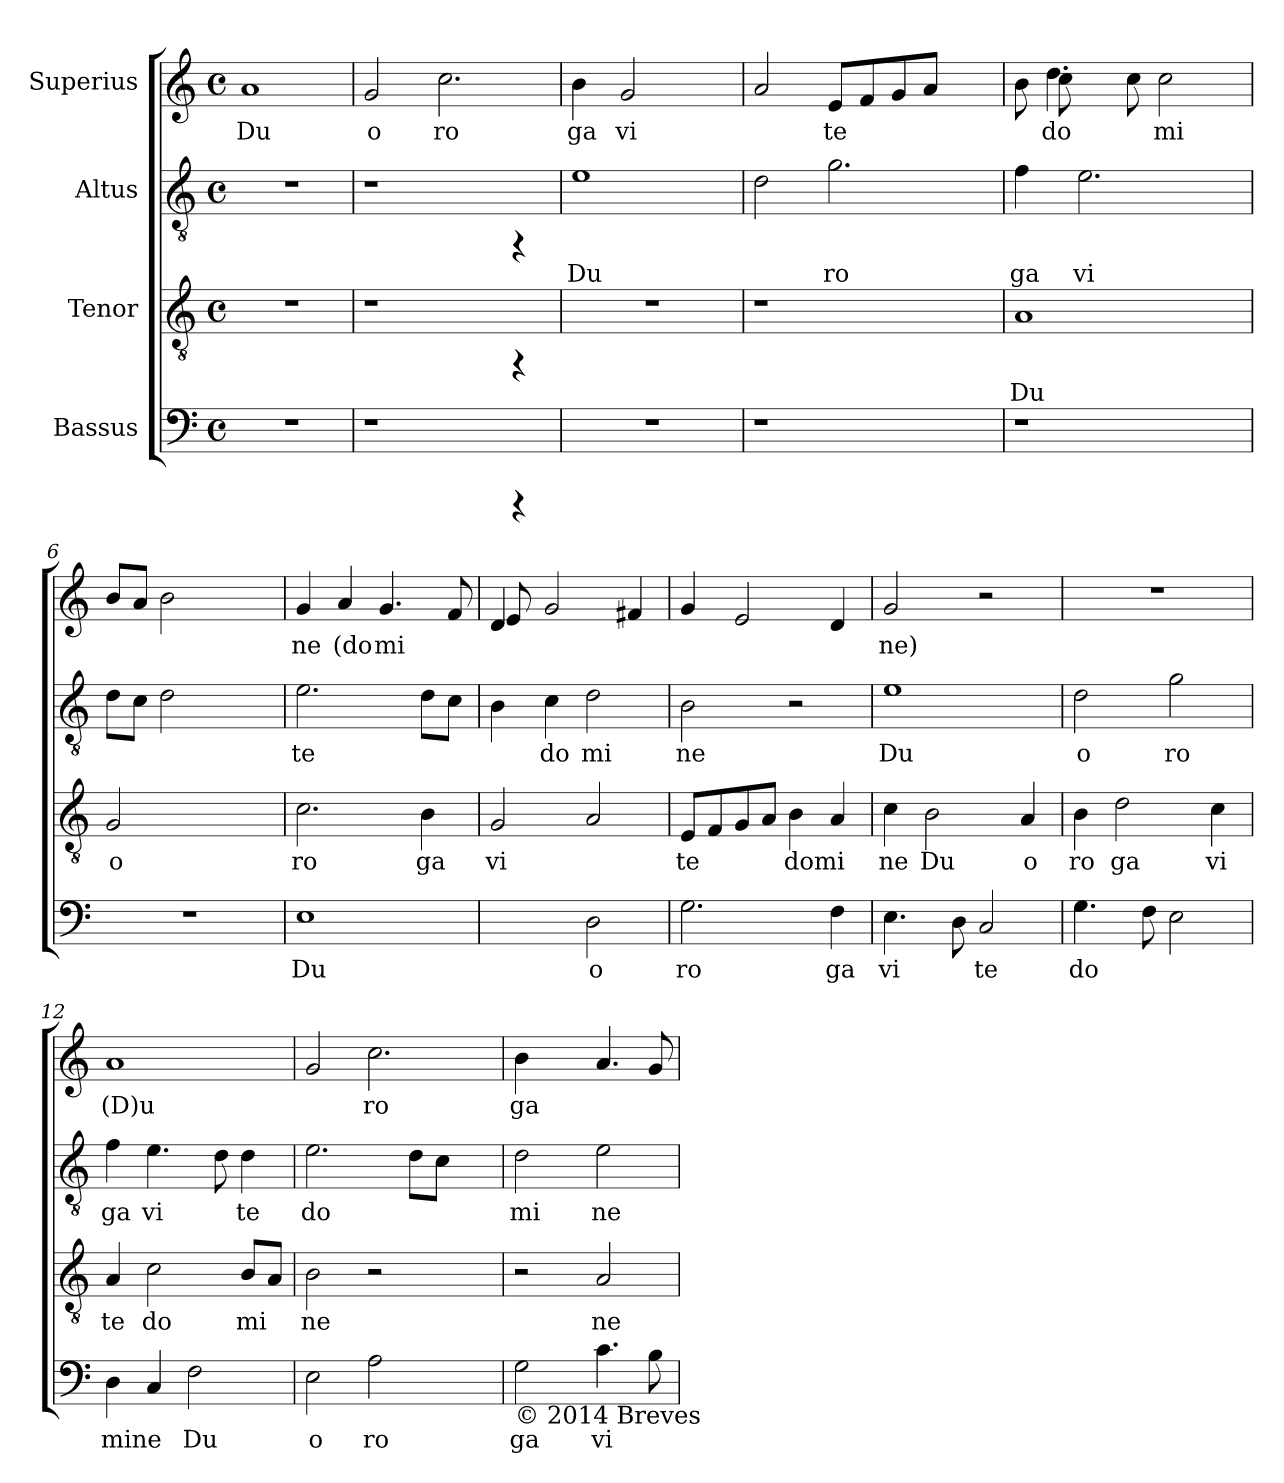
**kern	**text	**kern	**text	**kern	**text	**kern	**text
*part4	*part4	*part3	*part3	*part2	*part2	*part1	*part1
*staff4	*staff4	*staff3	*staff3	*staff2	*staff2	*staff1	*staff1
*I"Bassus	*	*I"Tenor	*	*I"Altus	*	*I"Superius	*
!!LO:PB:g=z
*stria5	*	*stria5	*	*stria5	*	*stria5	*
*clefF4	*	*clefGv2	*	*clefGv2	*	*clefG2	*
*k[]	*	*k[]	*	*k[]	*	*k[]	*
*C:	*	*C:	*	*C:	*	*C:	*
*M4/4	*	*M4/4	*	*M4/4	*	*M4/4	*
*met(c)	*	*met(c)	*	*met(c)	*	*met(c)	*
=1	=1	=1	=1	=1	=1	=1	=1
!	!	!	!	!	!	!	!LO:LY:b:cj
1r	.	1r	.	1r	.	1a	Du
=2	=2	=2	=2	=2	=2	=2	=2
!	!	!	!	!	!	!	!LO:LY:b:cj
1r	.	1r	.	1r	.	2g/	o
!	!	!	!	!	!	!	!LO:LY:b:cj
.	.	.	.	.	.	2.cc\	ro
4rCCC	.	4rFF	.	4rFF	.	.	.
=3	=3	=3	=3	=3	=3	=3	=3
!	!	!	!	!	!LO:LY:b:cj	!	!LO:LY:b:cj
1r	.	1r	.	1e	Du	4b\	ga
!	!	!	!	!	!	!	!LO:LY:b:cj
.	.	.	.	.	.	2g/	vi
.	.	.	.	.	.	4ryy	.
=4	=4	=4	=4	=4	=4	=4	=4
!	!	!	!	!	!	!	!LO:LY:b:cj
1r	.	1r	.	2d\	.	2a/	.
!	!	!	!	!	!LO:LY:b:cj	!	!LO:LY:b:cj
.	.	.	.	2.g\	ro	8e/L	te
!	!	!	!	!	!	!	!LO:LY:b:cj
.	.	.	.	.	.	8f/	.
!	!	!	!	!	!	!	!LO:LY:b:cj
.	.	.	.	.	.	8g/	.
!	!	!	!	!	!	!	!LO:LY:b:cj
.	.	.	.	.	.	8a>/J	.
4ryy	.	4ryy	.	.	.	4ryy	.
=5	=5	=5	=5	=5	=5	=5	=5
!	!	!	!LO:LY:b:cj	!	!LO:LY:b:cj	!	!LO:LY:b:cj
*	*	*	*	*	*	*^	*
1r	.	1A	Du	4f\	ga	8b\L	8ryy	.
!	!	!	!	!	!	!	!	!LO:LY:b:cj
.	.	.	.	.	.	4.dd\	8cc\	do
!	!	!	!	!	!LO:LY:b:cj	!	!	!
.	.	.	.	2.e\	vi	.	2..ryy	.
!	!	!	!	!	!	!	!	!LO:LY:b:cj
.	.	.	.	.	.	8cc\	.	.
!	!	!	!	!	!	!	!	!LO:LY:b:cj
.	.	.	.	.	.	2cc\	.	mi
8ryy	.	8ryy	.	8ryy	.	.	.	.
*	*	*	*	*	*	*v	*v	*
!!LO:LB:g=z
=6	=6	=6	=6	=6	=6	=6	=6
!	!	!	!LO:LY:b:cj	!	!LO:LY:b:cj	!	!LO:LY:b:cj
1r	.	2G/	o	8d\L	.	8b/L	.
!	!	!	!	!	!LO:LY:b:cj	!	!LO:LY:b:cj
.	.	.	.	8c\J	.	8a/J	.
!	!	!	!	!	!LO:LY:b:cj	!	!LO:LY:b:cj
.	.	.	.	2d\	.	2b\	.
.	.	2ryy	.	.	.	.	.
.	.	.	.	4ryy	.	4ryy	.
=7	=7	=7	=7	=7	=7	=7	=7
!	!LO:LY:b:cj	!	!LO:LY:b:cj	!	!LO:LY:b:cj	!	!LO:LY:b:cj
1E	Du	2.c\	ro	2.e\	te	4g/	ne
!	!	!	!	!	!	!	!LO:LY:b:cj
.	.	.	.	.	.	4a/	(do
!	!	!	!	!	!	!	!LO:LY:b:cj
.	.	.	.	.	.	4.g/	mi
!	!	!	!LO:LY:b:cj	!	!LO:LY:b:cj	!	!
.	.	4B\	ga	8d\L	.	.	.
!	!	!	!	!	!LO:LY:b:cj	!	!LO:LY:b:cj
.	.	.	.	8c\J	.	8f/	.
=8	=8	=8	=8	=8	=8	=8	=8
!	!	!	!LO:LY:b:cj	!	!LO:LY:b:cj	!	!LO:LY:b:cj
*	*	*	*	*	*	*^	*
2ryy	.	2G/	vi	4B\	.	4d/	8e/	.
.	.	.	.	.	.	.	2..ryy	.
!	!	!	!	!	!LO:LY:b:cj	!	!	!LO:LY:b:cj
.	.	.	.	4c\	do	2g/	.	.
!	!LO:LY:b:cj	!	!LO:LY:b:cj	!	!LO:LY:b:cj	!	!	!
2D\	o	2A/	.	2d\	mi	.	.	.
!	!	!	!	!	!	!	!	!LO:LY:b:cj
.	.	.	.	.	.	4f#/	.	.
*	*	*	*	*	*	*v	*v	*
=9	=9	=9	=9	=9	=9	=9	=9
!	!LO:LY:b:cj	!	!LO:LY:b:cj	!	!LO:LY:b:cj	!	!LO:LY:b:cj
2.G\	ro	8E/L	te	2B\	ne	4g/	.
!	!	!	!LO:LY:b:cj	!	!	!	!
.	.	8F/	.	.	.	.	.
!	!	!	!LO:LY:b:cj	!	!	!	!LO:LY:b:cj
.	.	8G/	.	.	.	2e/	.
!	!	!	!LO:LY:b:cj	!	!	!	!
.	.	8A/J	.	.	.	.	.
!	!	!	!LO:LY:b:cj	!	!	!	!
.	.	4B\	domi	2r	.	.	.
!	!LO:LY:b:cj	!	!LO:LY:b:cj	!	!	!	!LO:LY:b:cj
4F\	ga	4A/	.	.	.	4d/	.
=10	=10	=10	=10	=10	=10	=10	=10
!	!LO:LY:b:cj	!	!LO:LY:b:cj	!	!LO:LY:b:cj	!	!LO:LY:b:cj
4.E\	vi	4c\	ne	1e	Du	2g/	ne)
!	!	!	!LO:LY:b:cj	!	!	!	!
.	.	2B\	Du	.	.	.	.
!	!LO:LY:b:cj	!	!	!	!	!	!
8D\	.	.	.	.	.	.	.
!	!LO:LY:b:cj	!	!	!	!	!	!
2C/	te	.	.	.	.	2r	.
!	!	!	!LO:LY:b:cj	!	!	!	!
.	.	4A/	o	.	.	.	.
=11	=11	=11	=11	=11	=11	=11	=11
!	!LO:LY:b:cj	!	!LO:LY:b:cj	!	!LO:LY:b:cj	!	!
4.G\	do	4B\	ro	2d\	o	1r	.
!	!	!	!LO:LY:b:cj	!	!	!	!
.	.	2d\	ga	.	.	.	.
!	!LO:LY:b:cj	!	!	!	!	!	!
8F\	.	.	.	.	.	.	.
!	!LO:LY:b:cj	!	!	!	!LO:LY:b:cj	!	!
2E\	.	.	.	2g\	ro	.	.
!	!	!	!LO:LY:b:cj	!	!	!	!
.	.	4c\	vi	.	.	.	.
=12	=12	=12	=12	=12	=12	=12	=12
!	!LO:LY:b:cj	!	!LO:LY:b:cj	!	!LO:LY:b:cj	!	!LO:LY:b:cj
4D\	mine	4A/	te	4f\	ga	1a	(D)u
!	!LO:LY:b:cj	!	!LO:LY:b:cj	!	!LO:LY:b:cj	!	!
4C/	.	2c\	do	4.e\	vi	.	.
!	!LO:LY:b:cj	!	!	!	!	!	!
2F\	Du	.	.	.	.	.	.
!	!	!	!	!	!LO:LY:b:cj	!	!
.	.	.	.	8d\	.	.	.
!	!	!	!LO:LY:b:cj	!	!LO:LY:b:cj	!	!
.	.	8B/L	mi	4d\	te	.	.
!	!	!	!LO:LY:b:cj	!	!	!	!
.	.	8A/J	.	.	.	.	.
!!LO:PB:g=z
=13	=13	=13	=13	=13	=13	=13	=13
!	!LO:LY:b:cj	!	!LO:LY:b:cj	!	!LO:LY:b:cj	!	!
2E\	o	2B\	ne	2.e\	do	2g/	.
!	!LO:LY:b:cj	!	!	!	!	!	!LO:LY:b:cj
2A\	ro	2r	.	.	.	2.cc\	ro
!	!	!	!	!	!LO:LY:b:cj	!	!
.	.	.	.	8d\L	.	.	.
!	!	!	!	!	!LO:LY:b:cj	!	!
.	.	.	.	8c\J	.	.	.
4ryy	.	4ryy	.	4ryy	.	.	.
=14	=14	=14	=14	=14	=14	=14	=14
!LO:TX:b:t=© 2014 Breves	!	!	!	!	!	!	!
!	!LO:LY:b:cj	!	!	!	!LO:LY:b:cj	!	!LO:LY:b:cj
2G\	ga	2r	.	2d\	mi	4b\	ga
.	.	.	.	.	.	4ryy	.
!	!LO:LY:b:cj	!	!LO:LY:b:cj	!	!LO:LY:b:cj	!	!
4.c\	vi	2A/	ne	2e\	ne	4.a/	.
!	!LO:LY:b:cj	!	!	!	!	!	!LO:LY:b:cj
8B\	.	.	.	.	.	8g/	.
=	=	=	=	=	=	=	=
*-	*-	*-	*-	*-	*-	*-	*-
